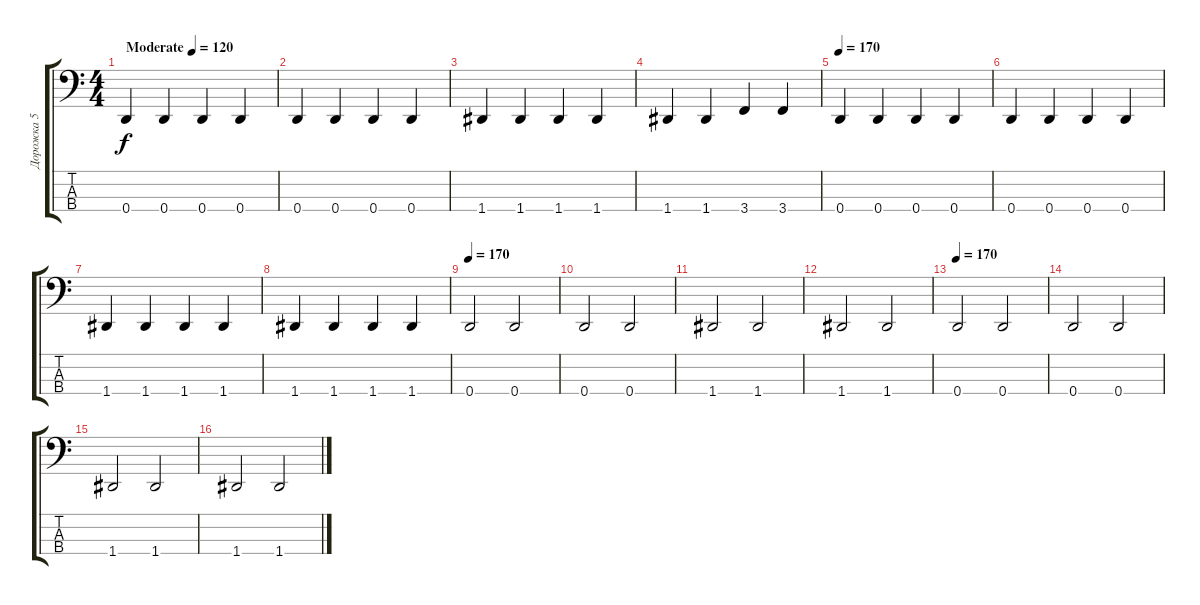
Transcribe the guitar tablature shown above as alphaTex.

\track ("Дорожка 5" "Дорожка 5") {instrument electricbasspick}
\staff {score tabs}
\tuning (G2 D2 A1 D1) {hide}
\ts (4 4)
\tempo (120 "Moderate")
\tempo 170
\tempo (120 "Moderate")
\clef f4
\ks c
0.4.4{dy f instrument electricbasspick} 0.4.4 0.4.4 0.4.4 |
0.4.4 0.4.4 0.4.4 0.4.4 |
1.4.4 1.4.4 1.4.4 1.4.4 |
1.4.4 1.4.4 3.4.4 3.4.4 |
\tempo 170
0.4.4 0.4.4 0.4.4 0.4.4 |
0.4.4 0.4.4 0.4.4 0.4.4 |
1.4.4 1.4.4 1.4.4 1.4.4 |
1.4.4 1.4.4 1.4.4 1.4.4 |
\tempo 170
0.4.2 0.4.2 |
0.4.2 0.4.2 |
1.4.2 1.4.2 |
1.4.2 1.4.2 |
\tempo 170
0.4.2 0.4.2 |
0.4.2 0.4.2 |
1.4.2 1.4.2 |
1.4.2 1.4.2
